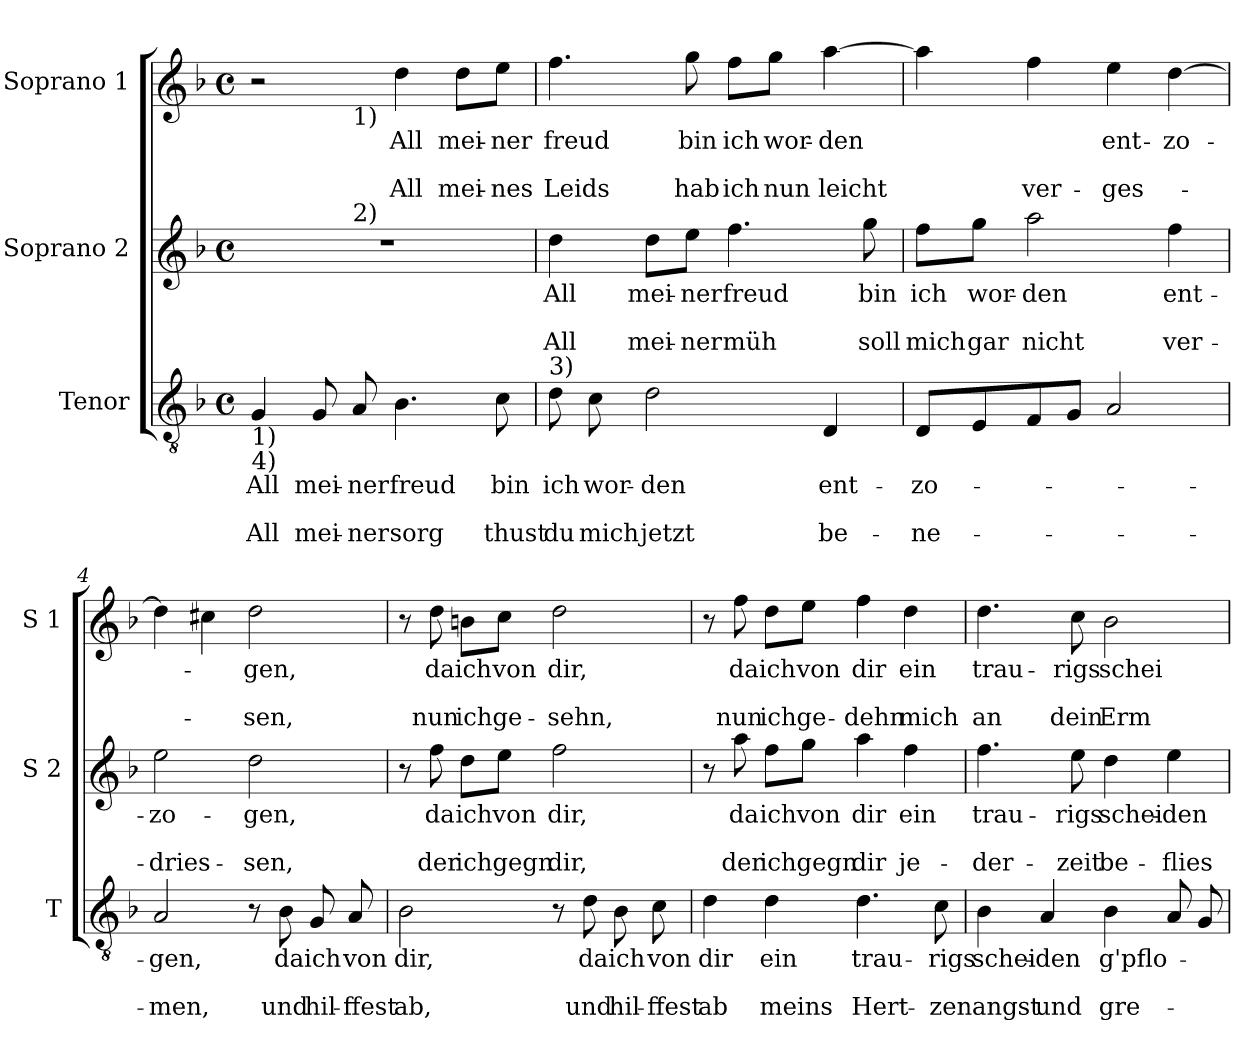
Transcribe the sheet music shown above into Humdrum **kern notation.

**kern	**text	**text	**text	**kern	**text	**text	**text	**kern	**text	**text	**text
*part3	*part3	*part3	*part3	*part2	*part2	*part2	*part2	*part1	*part1	*part1	*part1
*staff3	*staff3	*staff3	*staff3	*staff2	*staff2	*staff2	*staff2	*staff1	*staff1	*staff1	*staff1
*I"Tenor	*	*	*	*I"Soprano 2	*	*	*	*I"Soprano 1	*	*	*
*I'T	*	*	*	*I'S 2	*	*	*	*I'S 1	*	*	*
*clefGv2	*	*	*	*clefG2	*	*	*	*clefG2	*	*	*
*k[b-]	*	*	*	*k[b-]	*	*	*	*k[b-]	*	*	*
*F:	*	*	*	*F:	*	*	*	*F:	*	*	*
*M4/4	*	*	*	*M4/4	*	*	*	*M4/4	*	*	*
*met(c)	*	*	*	*met(c)	*	*	*	*met(c)	*	*	*
=1	=1	=1	=1	=1	=1	=1	=1	=1	=1	=1	=1
!LO:TX:b:t=1)	!	!	!	!	!	!	!	!	!	!	!
!LO:TX:b:t=4)	!	!	!	!	!	!	!	!	!	!	!
!	!LO:LY:b	!	!LO:LY:b	!	!	!	!	!	!	!	!
*	*	*	*	*^	*	*	*	*^	*	*	*
4G/	All	.	All	1r	4.ryy	.	.	.	2r	4.ryy	.	.	.
!	!LO:LY:b	!	!LO:LY:b	!	!	!	!	!	!	!	!	!	!
8G/	mei-	.	mei-	.	.	.	.	.	.	.	.	.	.
!	!	!	!	!	!	!	!	!	!	!LO:TX:b:t=1)	!	!	!
!	!	!	!	!	!LO:TX:a:t=2)	!	!	!	!	!	!	!	!
!	!LO:LY:b	!	!LO:LY:b	!	!	!	!	!	!	!	!	!	!
8A/	-ner	.	-ner	.	2ryy	.	.	.	.	2ryy	.	.	.
!	!LO:LY:b	!	!LO:LY:b	!	!	!	!	!	!	!	!LO:LY:b	!	!LO:LY:b
4.B-\	freud	.	sorg	.	.	.	.	.	4dd\	.	All	.	All
!	!	!	!	!	!	!	!	!	!	!	!LO:LY:b	!	!LO:LY:b
.	.	.	.	.	.	.	.	.	8dd\L	.	mei-	.	mei-
!	!LO:LY:b	!	!LO:LY:b	!	!	!	!	!	!	!	!LO:LY:b	!	!LO:LY:b
8c\	bin	.	thust	.	8ryy	.	.	.	8ee\J	8ryy	-ner	.	-nes
=2	=2	=2	=2	=2	=2	=2	=2	=2	=2	=2	=2	=2	=2
!	!	!	!	!LO:TX:b:t=1)	!	!	!	!	!	!	!	!	!
!LO:TX:a:t=3)	!	!	!	!	!	!	!	!	!	!	!	!	!
!	!LO:LY:b	!	!LO:LY:b	!	!	!LO:LY:b	!	!LO:LY:b	!	!	!LO:LY:b	!	!LO:LY:b
*	*	*	*	*v	*v	*	*	*	*	*	*	*	*
*	*	*	*	*	*	*	*	*v	*v	*	*	*
8d\	ich	.	du	4dd\	All	.	All	4.ff\	freud	.	Leids
!	!LO:LY:b	!	!LO:LY:b	!	!	!	!	!	!	!	!
8c\	wor-	.	mich	.	.	.	.	.	.	.	.
!	!LO:LY:b	!	!LO:LY:b	!	!LO:LY:b	!	!LO:LY:b	!	!	!	!
2d\	-den	.	jetzt	8dd\L	mei-	.	mei-	.	.	.	.
!	!	!	!	!	!LO:LY:b	!	!LO:LY:b	!	!LO:LY:b	!	!LO:LY:b
.	.	.	.	8ee\J	-ner	.	-ner	8gg\	bin	.	hab
!	!	!	!	!	!LO:LY:b	!	!LO:LY:b	!	!LO:LY:b	!	!LO:LY:b
.	.	.	.	4.ff\	freud	.	müh	8ff\L	ich	.	ich
!	!	!	!	!	!	!	!	!	!LO:LY:b	!	!LO:LY:b
.	.	.	.	.	.	.	.	8gg\J	wor-	.	nun
!	!LO:LY:b	!	!LO:LY:b	!	!	!	!	!	!LO:LY:b	!	!LO:LY:b
4D/	ent-	.	be-	.	.	.	.	[4aa\	-den	.	leicht
!	!	!	!	!	!LO:LY:b	!	!LO:LY:b	!	!	!	!
.	.	.	.	8gg\	bin	.	soll	.	.	.	.
=3	=3	=3	=3	=3	=3	=3	=3	=3	=3	=3	=3
!	!LO:LY:b	!	!LO:LY:b	!	!LO:LY:b	!	!LO:LY:b	!	!	!	!
8D/L	-zo-	.	-ne-	8ff\L	ich	.	mich	4aa\]	.	.	.
!	!	!	!	!	!LO:LY:b	!	!LO:LY:b	!	!	!	!
8E/	.	.	.	8gg\J	wor-	.	gar	.	.	.	.
!	!	!	!	!	!LO:LY:b	!	!LO:LY:b	!	!	!	!LO:LY:b
8F/	.	.	.	2aa\	-den	.	nicht	4ff\	.	.	ver-
8G/J	.	.	.	.	.	.	.	.	.	.	.
!	!	!	!	!	!	!	!	!	!LO:LY:b	!	!LO:LY:b
2A/	.	.	.	.	.	.	.	4ee\	ent-	.	-ges-
!	!	!	!	!	!LO:LY:b	!	!LO:LY:b	!	!LO:LY:b	!	!
.	.	.	.	4ff\	ent-	.	ver-	[4dd\	-zo-	.	.
!!LO:LB:g=z
=4	=4	=4	=4	=4	=4	=4	=4	=4	=4	=4	=4
!	!LO:LY:b	!	!LO:LY:b	!	!LO:LY:b	!	!LO:LY:b	!	!	!	!
2A/	-gen,	.	-men,	2ee\	-zo-	.	-dries-	4dd\]	.	.	.
.	.	.	.	.	.	.	.	4cc#X\	.	.	.
!	!	!	!	!	!LO:LY:b	!	!LO:LY:b	!	!LO:LY:b	!	!LO:LY:b
8r	.	.	.	2dd\	-gen,	.	-sen,	2dd\	-gen,	.	-sen,
!	!LO:LY:b	!	!LO:LY:b	!	!	!	!	!	!	!	!
8B-\	da	.	und	.	.	.	.	.	.	.	.
!	!LO:LY:b	!	!LO:LY:b	!	!	!	!	!	!	!	!
8G/	ich	.	hil-	.	.	.	.	.	.	.	.
!	!LO:LY:b	!	!LO:LY:b	!	!	!	!	!	!	!	!
8A/	von	.	-ffest	.	.	.	.	.	.	.	.
=5	=5	=5	=5	=5	=5	=5	=5	=5	=5	=5	=5
!	!LO:LY:b	!	!LO:LY:b	!	!	!	!	!	!	!	!
2B-\	dir,	.	ab,	8r	.	.	.	8r	.	.	.
!	!	!	!	!	!LO:LY:b	!	!LO:LY:b	!	!LO:LY:b	!	!LO:LY:b
.	.	.	.	8ff\	da	.	der	8dd\	da	.	nun
!	!	!	!	!	!LO:LY:b	!	!LO:LY:b	!	!LO:LY:b	!	!LO:LY:b
.	.	.	.	8dd\L	ich	.	ich	8bn\L	ich	.	ich
!	!	!	!	!	!LO:LY:b	!	!LO:LY:b	!	!LO:LY:b	!	!LO:LY:b
.	.	.	.	8ee\J	von	.	gegn	8cc\J	von	.	ge-
!	!	!	!	!	!LO:LY:b	!	!LO:LY:b	!	!LO:LY:b	!	!LO:LY:b
8r	.	.	.	2ff\	dir,	.	dir,	2dd\	dir,	.	-sehn,
!	!LO:LY:b	!	!LO:LY:b	!	!	!	!	!	!	!	!
8d\	da	.	und	.	.	.	.	.	.	.	.
!	!LO:LY:b	!	!LO:LY:b	!	!	!	!	!	!	!	!
8B-\	ich	.	hil-	.	.	.	.	.	.	.	.
!	!LO:LY:b	!	!LO:LY:b	!	!	!	!	!	!	!	!
8c\	von	.	-ffest	.	.	.	.	.	.	.	.
=6	=6	=6	=6	=6	=6	=6	=6	=6	=6	=6	=6
!	!LO:LY:b	!	!LO:LY:b	!	!	!	!	!	!	!	!
4d\	dir	.	ab	8r	.	.	.	8r	.	.	.
!	!	!	!	!	!LO:LY:b	!	!LO:LY:b	!	!LO:LY:b	!	!LO:LY:b
.	.	.	.	8aa\	da	.	der	8ff\	da	.	nun
!	!LO:LY:b	!	!LO:LY:b	!	!LO:LY:b	!	!LO:LY:b	!	!LO:LY:b	!	!LO:LY:b
4d\	ein	.	meins	8ff\L	ich	.	ich	8dd\L	ich	.	ich
!	!	!	!	!	!LO:LY:b	!	!LO:LY:b	!	!LO:LY:b	!	!LO:LY:b
.	.	.	.	8gg\J	von	.	gegn	8ee\J	von	.	ge-
!	!LO:LY:b	!	!LO:LY:b	!	!LO:LY:b	!	!LO:LY:b	!	!LO:LY:b	!	!LO:LY:b
4.d\	trau-	.	Hert-	4aa\	dir	.	dir	4ff\	dir	.	-dehn
!	!	!	!	!	!LO:LY:b	!	!LO:LY:b	!	!LO:LY:b	!	!LO:LY:b
.	.	.	.	4ff\	ein	.	je-	4dd\	ein	.	mich
!	!LO:LY:b	!	!LO:LY:b	!	!	!	!	!	!	!	!
8c\	-rigs	.	-zen	.	.	.	.	.	.	.	.
=7	=7	=7	=7	=7	=7	=7	=7	=7	=7	=7	=7
!	!LO:LY:b	!	!LO:LY:b	!	!LO:LY:b	!	!LO:LY:b	!	!LO:LY:b	!	!LO:LY:b
4B-\	schei-	.	angst	4.ff\	trau-	.	-der-	4.dd\	trau-	.	an
!	!LO:LY:b	!	!LO:LY:b	!	!	!	!	!	!	!	!
4A/	-den	.	und	.	.	.	.	.	.	.	.
!	!	!	!	!	!LO:LY:b	!	!LO:LY:b	!	!LO:LY:b	!	!LO:LY:b
.	.	.	.	8ee\	-rigs	.	-zeit	8cc\	-rigs	.	dein
!	!LO:LY:b	!	!LO:LY:b	!	!LO:LY:b	!	!LO:LY:b	!	!LO:LY:b	!	!LO:LY:b
4B-\	g'pflo-	.	gre-	4dd\	schei-	.	be-	2b-\	schei-	.	Erm-
!	!	!	!	!	!LO:LY:b	!	!LO:LY:b	!	!	!	!
8A/	.	.	.	4ee\	-den	.	-flies-	.	.	.	.
8G/	.	.	.	.	.	.	.	.	.	.	.
=	=	=	=	=	=	=	=	=	=	=	=
*-	*-	*-	*-	*-	*-	*-	*-	*-	*-	*-	*-
